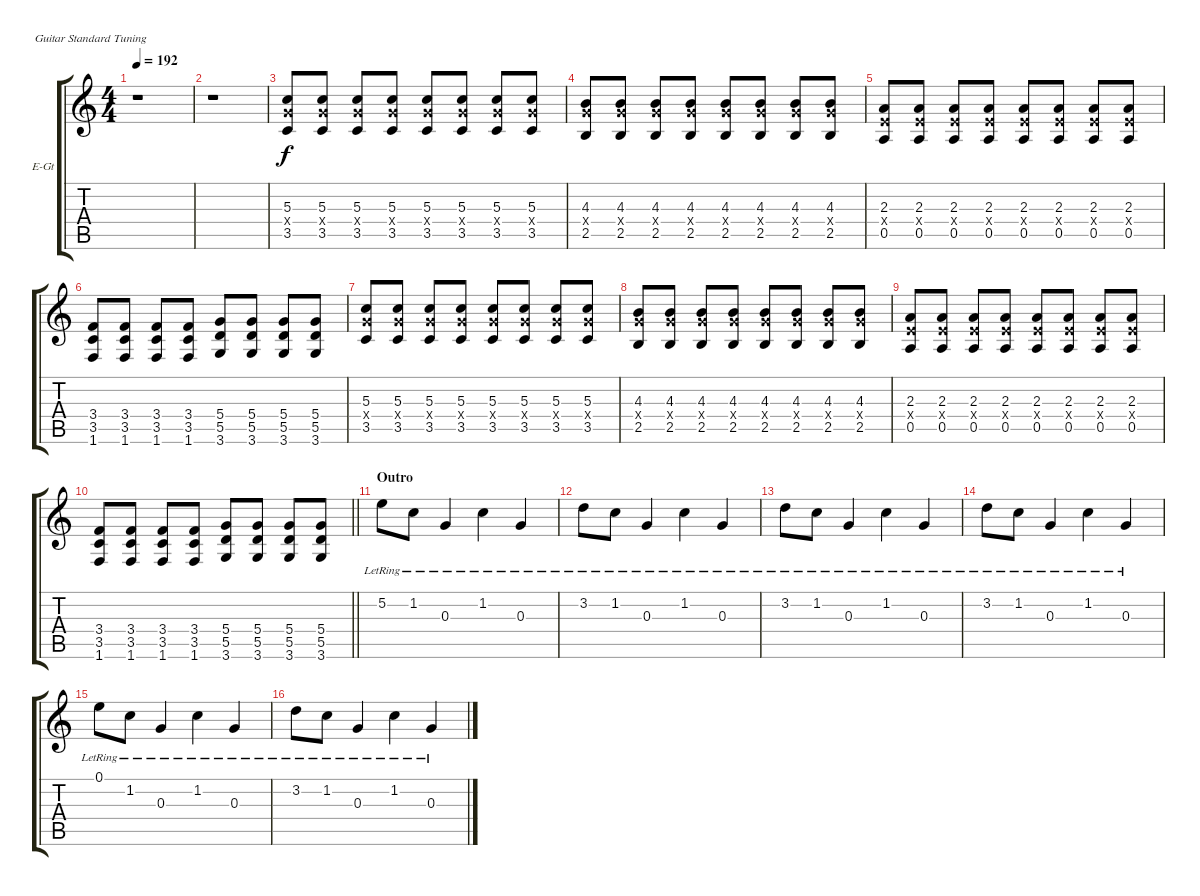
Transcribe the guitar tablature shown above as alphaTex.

\defaultSystemsLayout 4
\bracketExtendMode groupsimilarinstruments
\firstSystemTrackNameOrientation horizontal
\otherSystemsTrackNameOrientation horizontal
\track ("Guitar 1" "E-Gt") {instrument overdrivenguitar}
\staff {score tabs}
\tuning (E4 B3 G3 D3 A2 E2)
\ts (4 4)
\tempo 192
\clef g2
\ks c
r.1{dy f} |
r.1 |
(3.5 5.4{x} 5.3).8 (3.5 5.4{x} 5.3).8 (3.5 5.4{x} 5.3).8 (3.5 5.4{x} 5.3).8 (3.5 5.4{x} 5.3).8 (3.5 5.4{x} 5.3).8 (3.5 5.4{x} 5.3).8 (3.5 5.4{x} 5.3).8 |
(2.5 5.4{x} 4.3).8 (2.5 5.4{x} 4.3).8 (2.5 5.4{x} 4.3).8 (2.5 5.4{x} 4.3).8 (2.5 5.4{x} 4.3).8 (2.5 5.4{x} 4.3).8 (2.5 5.4{x} 4.3).8 (2.5 5.4{x} 4.3).8 |
(0.5 2.4{x} 2.3).8 (0.5 2.4{x} 2.3).8 (0.5 2.4{x} 2.3).8 (0.5 2.4{x} 2.3).8 (0.5 2.4{x} 2.3).8 (0.5 2.4{x} 2.3).8 (0.5 2.4{x} 2.3).8 (0.5 2.4{x} 2.3).8 |
(1.6 3.5 3.4).8 (1.6 3.5 3.4).8 (1.6 3.5 3.4).8 (1.6 3.5 3.4).8 (3.6 5.5 5.4).8 (3.6 5.5 5.4).8 (3.6 5.5 5.4).8 (3.6 5.5 5.4).8 |
(3.5 5.4{x} 5.3).8 (3.5 5.4{x} 5.3).8 (3.5 5.4{x} 5.3).8 (3.5 5.4{x} 5.3).8 (3.5 5.4{x} 5.3).8 (3.5 5.4{x} 5.3).8 (3.5 5.4{x} 5.3).8 (3.5 5.4{x} 5.3).8 |
(2.5 5.4{x} 4.3).8 (2.5 5.4{x} 4.3).8 (2.5 5.4{x} 4.3).8 (2.5 5.4{x} 4.3).8 (2.5 5.4{x} 4.3).8 (2.5 5.4{x} 4.3).8 (2.5 5.4{x} 4.3).8 (2.5 5.4{x} 4.3).8 |
(0.5 2.4{x} 2.3).8 (0.5 2.4{x} 2.3).8 (0.5 2.4{x} 2.3).8 (0.5 2.4{x} 2.3).8 (0.5 2.4{x} 2.3).8 (0.5 2.4{x} 2.3).8 (0.5 2.4{x} 2.3).8 (0.5 2.4{x} 2.3).8 |
\barLineRight lightlight
(1.6 3.5 3.4).8 (1.6 3.5 3.4).8 (1.6 3.5 3.4).8 (1.6 3.5 3.4).8 (3.6 5.5 5.4).8 (3.6 5.5 5.4).8 (3.6 5.5 5.4).8 (3.6 5.5 5.4).8 |
\section ("" "Outro")
5.2{lr}.8 1.2{lr}.8 0.3{lr}.4 1.2{lr}.4 0.3{lr}.4 |
3.2{lr}.8 1.2{lr}.8 0.3{lr}.4 1.2{lr}.4 0.3{lr}.4 |
3.2{lr}.8 1.2{lr}.8 0.3{lr}.4 1.2{lr}.4 0.3{lr}.4 |
3.2{lr}.8 1.2{lr}.8 0.3{lr}.4 1.2{lr}.4 0.3{lr}.4 |
0.1{lr}.8 1.2{lr}.8 0.3{lr}.4 1.2{lr}.4 0.3{lr}.4 |
3.2{lr}.8 1.2{lr}.8 0.3{lr}.4 1.2{lr}.4 0.3{lr}.4
